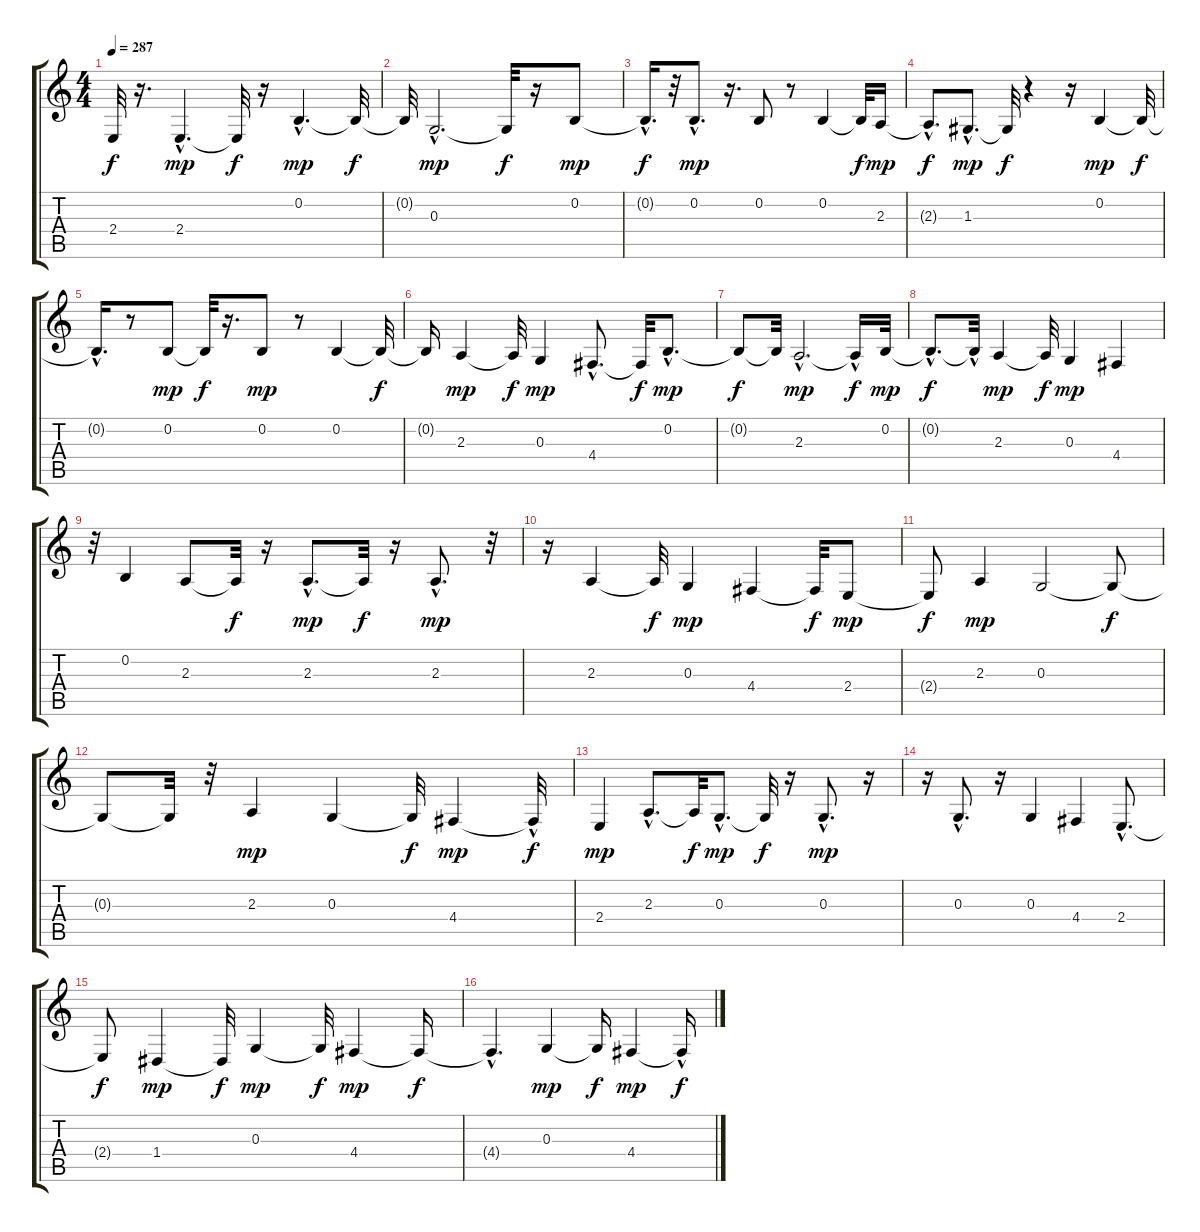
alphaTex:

\track "" {instrument kalimba}
\staff {score tabs}
\tuning (E4 B3 G3 D3 A2 E2) {hide}
\ts (4 4)
\tempo 287
\clef g2
\ks c
2.4{t}.32{dy f} r.16{d} 2.4{hac}.4{d dy mp} 2.4{t}.32{dy f} r.16 0.2{hac}.4{d dy mp} 0.2{t}.32{dy f} |
0.2{t}.32 0.3{hac}.2{d dy mp} 0.3{t}.32{dy f} r.16 0.2.8{dy mp} |
0.2{hac t}.16{d dy f} r.32 0.2{hac}.8{d dy mp} r.16{d} 0.2.8 r.8 0.2.4 0.2{t}.32{dy f} 2.3.16{dy mp} |
2.3{hac t}.8{d dy f} 1.3{hac}.8{d dy mp} 1.3{t}.32{dy f} r.4 r.16 0.2.4{dy mp} 0.2{t}.32{dy f} |
0.2{hac t}.16{d} r.8 0.2.8{dy mp} 0.2{t}.32{dy f} r.16{d} 0.2.8{dy mp} r.8 0.2.4 0.2{t}.32{dy f} |
0.2{t}.16 2.3.4{dy mp} 2.3{t}.32{dy f} 0.3.4{dy mp} 4.4{hac}.8{d} 4.4{t}.32{dy f} 0.2{hac}.8{d dy mp} |
0.2{t}.8{dy f} 0.2{t}.32 2.3{hac}.2{d dy mp} 2.3{hac t}.16{dy f} 0.2.32{dy mp} |
0.2{hac t}.8{d dy f} 0.2{hac t}.32 2.3.4{dy mp} 2.3{t}.32{dy f} 0.3.4{dy mp} 4.4.4 |
r.32 0.2.4 2.3.8 2.3{t}.32{dy f} r.16 2.3{hac}.8{d dy mp} 2.3{t}.32{dy f} r.16 2.3{hac}.8{d dy mp} r.32 |
r.16 2.3.4 2.3{t}.32{dy f} 0.3.4{dy mp} 4.4.4 4.4{t}.32{dy f} 2.4.8{dy mp} |
2.4{t}.8{dy f} 2.3.4{dy mp} 0.3.2 0.3{t}.8{dy f} |
0.3{t}.8 0.3{t}.32 r.32 2.3.4{dy mp} 0.3.4 0.3{t}.32{dy f} 4.4.4{dy mp} 4.4{hac t}.32{dy f} |
2.4.4{dy mp} 2.3{hac}.8{d} 2.3{t}.32{dy f} 0.3{hac}.8{d dy mp} 0.3{t}.32{dy f} r.16 0.3{hac}.8{d dy mp} r.16 |
r.16 0.3{hac}.8{d} r.16 0.3.4 4.4.4 2.4{hac}.8{d} |
2.4{t}.8{dy f} 1.4.4{dy mp} 1.4{t}.32{dy f} 0.3.4{dy mp} 0.3{t}.32{dy f} 4.4.4{dy mp} 4.4{t}.16{dy f} |
4.4{hac t}.4{d} 0.3.4{dy mp} 0.3{t}.16{dy f} 4.4.4{dy mp} 4.4{hac t}.16{dy f}
